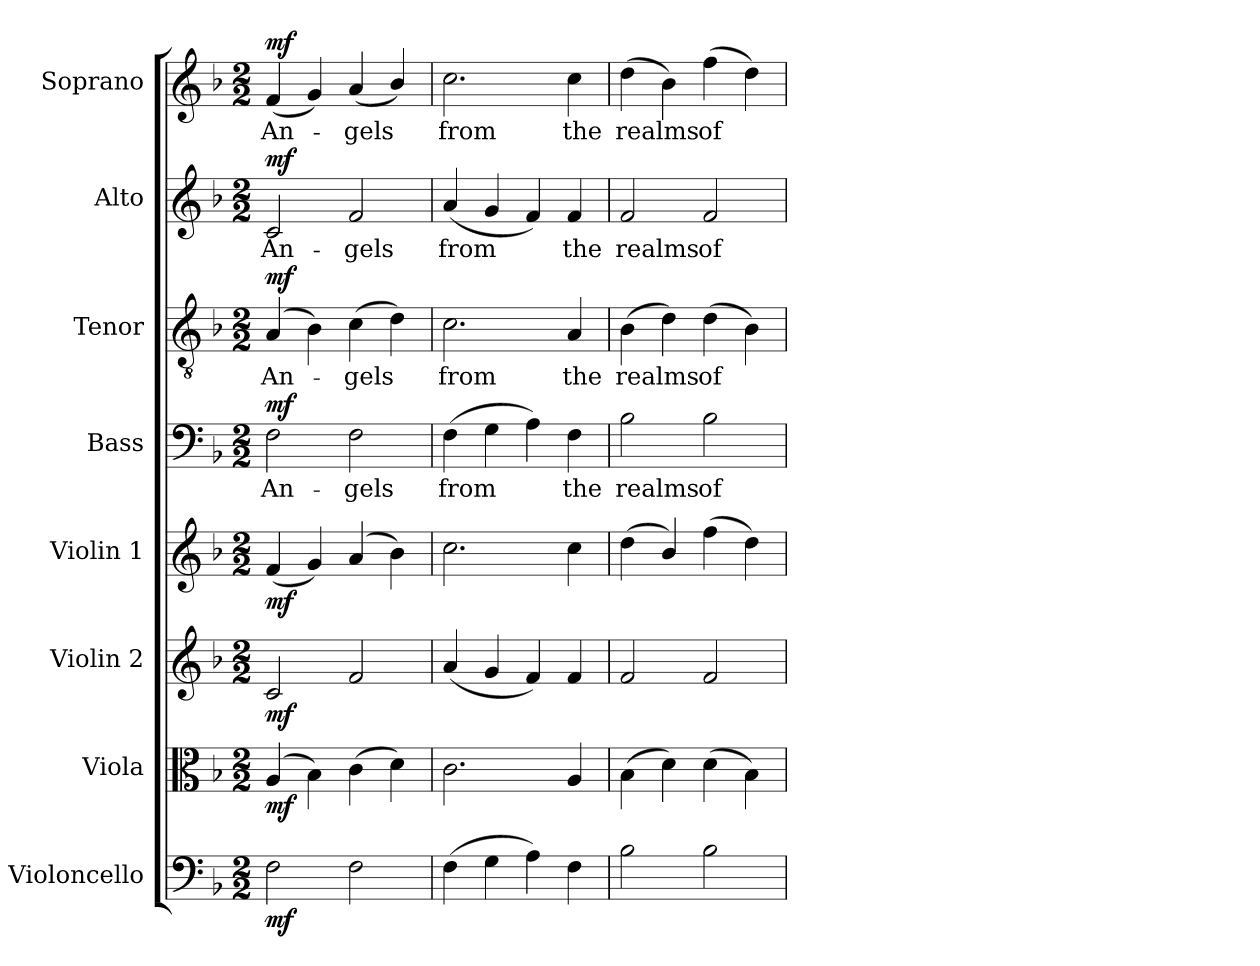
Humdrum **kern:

**kern	**dynam	**kern	**dynam	**kern	**dynam	**kern	**dynam	**kern	**text	**dynam	**kern	**text	**dynam	**kern	**text	**dynam	**kern	**text	**dynam
*part8	*part8	*part7	*part7	*part6	*part6	*part5	*part5	*part4	*part4	*part4	*part3	*part3	*part3	*part2	*part2	*part2	*part1	*part1	*part1
*staff8	*staff8	*staff7	*staff7	*staff6	*staff6	*staff5	*staff5	*staff4	*staff4	*staff4	*staff3	*staff3	*staff3	*staff2	*staff2	*staff2	*staff1	*staff1	*staff1
*I"Violoncello	*	*I"Viola	*	*I"Violin 2	*	*I"Violin 1	*	*I"Bass	*	*	*I"Tenor	*	*	*I"Alto	*	*	*I"Soprano	*	*
*I'Vc.	*	*I'Vla.	*	*I'Vln. 2	*	*I'Vln. 1	*	*I'B.	*	*	*I'T.	*	*	*I'A.	*	*	*I'S.	*	*
!!LO:PB:g=z
*clefF4	*	*clefC3	*	*clefG2	*	*clefG2	*	*clefF4	*	*	*clefGv2	*	*	*clefG2	*	*	*clefG2	*	*
*	*	*	*	*	*	*	*	*	*	*	*ITrd7c12	*	*	*	*	*	*	*	*
*k[b-]	*	*k[b-]	*	*k[b-]	*	*k[b-]	*	*k[b-]	*	*	*k[b-]	*	*	*k[b-]	*	*	*k[b-]	*	*
*F:	*	*F:	*	*F:	*	*F:	*	*F:	*	*	*F:	*	*	*F:	*	*	*F:	*	*
*M2/2	*	*M2/2	*	*M2/2	*	*M2/2	*	*M2/2	*	*	*M2/2	*	*	*M2/2	*	*	*M2/2	*	*
=1	=1	=1	=1	=1	=1	=1	=1	=1	=1	=1	=1	=1	=1	=1	=1	=1	=1	=1	=1
!	!	!	!	!	!	!	!	!	!LO:LY:b:color=#000000	!	!	!	!	!	!	!	!	!	!
!	!	!	!	!	!	!	!	!	!	!	!	!LO:LY:b:color=#000000	!	!	!	!	!	!	!
!	!	!	!	!	!	!	!	!	!	!	!	!	!	!	!LO:LY:b:color=#000000	!	!	!	!
!	!	!	!	!	!	!	!	!	!	!	!	!	!	!	!	!	!	!LO:LY:b:color=#000000	!
2Fi\	mf	(4Ai/	mf	2ci/	mf	(4fi/	mf	2Fi\	An-	mf	(4AAi/	An-	mf	2ci/	An-	mf	(4fi/	An-	mf
.	.	4B-i\)	.	.	.	4gi/)	.	.	.	.	4BB-i\)	.	.	.	.	.	4gi/)	.	.
!	!	!	!	!	!	!	!	!	!LO:LY:b:color=#000000	!	!	!	!	!	!	!	!	!	!
!	!	!	!	!	!	!	!	!	!	!	!	!LO:LY:b:color=#000000	!	!	!	!	!	!	!
!	!	!	!	!	!	!	!	!	!	!	!	!	!	!	!LO:LY:b:color=#000000	!	!	!	!
!	!	!	!	!	!	!	!	!	!	!	!	!	!	!	!	!	!	!LO:LY:b:color=#000000	!
2Fi\	.	(4ci\	.	2fi/	.	(4ai/	.	2Fi\	-gels	.	(4Ci\	-gels	.	2fi/	-gels	.	(4ai/	-gels	.
.	.	4di\)	.	.	.	4b-i\)	.	.	.	.	4Di\)	.	.	.	.	.	4b-i/)	.	.
=2	=2	=2	=2	=2	=2	=2	=2	=2	=2	=2	=2	=2	=2	=2	=2	=2	=2	=2	=2
!	!	!	!	!	!	!	!	!	!LO:LY:b:color=#000000	!	!	!	!	!	!	!	!	!	!
!	!	!	!	!	!	!	!	!	!	!	!	!LO:LY:b:color=#000000	!	!	!	!	!	!	!
!	!	!	!	!	!	!	!	!	!	!	!	!	!	!	!LO:LY:b:color=#000000	!	!	!	!
!	!	!	!	!	!	!	!	!	!	!	!	!	!	!	!	!	!	!LO:LY:b:color=#000000	!
(4Fi\	.	2.ci\	.	(4ai/	.	2.cci\	.	(4Fi\	from	.	2.Ci\	from	.	(4ai/	from	.	2.cci\	from	.
4Gi\	.	.	.	4gi/	.	.	.	4Gi\	.	.	.	.	.	4gi/	.	.	.	.	.
4Ai\)	.	.	.	4fi/)	.	.	.	4Ai\)	.	.	.	.	.	4fi/)	.	.	.	.	.
!	!	!	!	!	!	!	!	!	!LO:LY:b:color=#000000	!	!	!	!	!	!	!	!	!	!
!	!	!	!	!	!	!	!	!	!	!	!	!LO:LY:b:color=#000000	!	!	!	!	!	!	!
!	!	!	!	!	!	!	!	!	!	!	!	!	!	!	!LO:LY:b:color=#000000	!	!	!	!
!	!	!	!	!	!	!	!	!	!	!	!	!	!	!	!	!	!	!LO:LY:b:color=#000000	!
4Fi\	.	4Ai/	.	4fi/	.	4cci\	.	4Fi\	the	.	4AAi/	the	.	4fi/	the	.	4cci\	the	.
=3	=3	=3	=3	=3	=3	=3	=3	=3	=3	=3	=3	=3	=3	=3	=3	=3	=3	=3	=3
!	!	!	!	!	!	!	!	!	!LO:LY:b:color=#000000	!	!	!	!	!	!	!	!	!	!
!	!	!	!	!	!	!	!	!	!	!	!	!LO:LY:b:color=#000000	!	!	!	!	!	!	!
!	!	!	!	!	!	!	!	!	!	!	!	!	!	!	!LO:LY:b:color=#000000	!	!	!	!
!	!	!	!	!	!	!	!	!	!	!	!	!	!	!	!	!	!	!LO:LY:b:color=#000000	!
2B-i\	.	(4B-i\	.	2fi/	.	(4ddi\	.	2B-i\	realms	.	(4BB-i\	realms	.	2fi/	realms	.	(4ddi\	realms	.
.	.	4di\)	.	.	.	4b-i/)	.	.	.	.	4Di\)	.	.	.	.	.	4b-i\)	.	.
!	!	!	!	!	!	!	!	!	!LO:LY:b:color=#000000	!	!	!	!	!	!	!	!	!	!
!	!	!	!	!	!	!	!	!	!	!	!	!LO:LY:b:color=#000000	!	!	!	!	!	!	!
!	!	!	!	!	!	!	!	!	!	!	!	!	!	!	!LO:LY:b:color=#000000	!	!	!	!
!	!	!	!	!	!	!	!	!	!	!	!	!	!	!	!	!	!	!LO:LY:b:color=#000000	!
2B-i\	.	(4di\	.	2fi/	.	(4ffi\	.	2B-i\	of	.	(4Di\	of	.	2fi/	of	.	(4ffi\	of	.
.	.	4B-i\)	.	.	.	4ddi\)	.	.	.	.	4BB-i\)	.	.	.	.	.	4ddi\)	.	.
=	=	=	=	=	=	=	=	=	=	=	=	=	=	=	=	=	=	=	=
*-	*-	*-	*-	*-	*-	*-	*-	*-	*-	*-	*-	*-	*-	*-	*-	*-	*-	*-	*-
